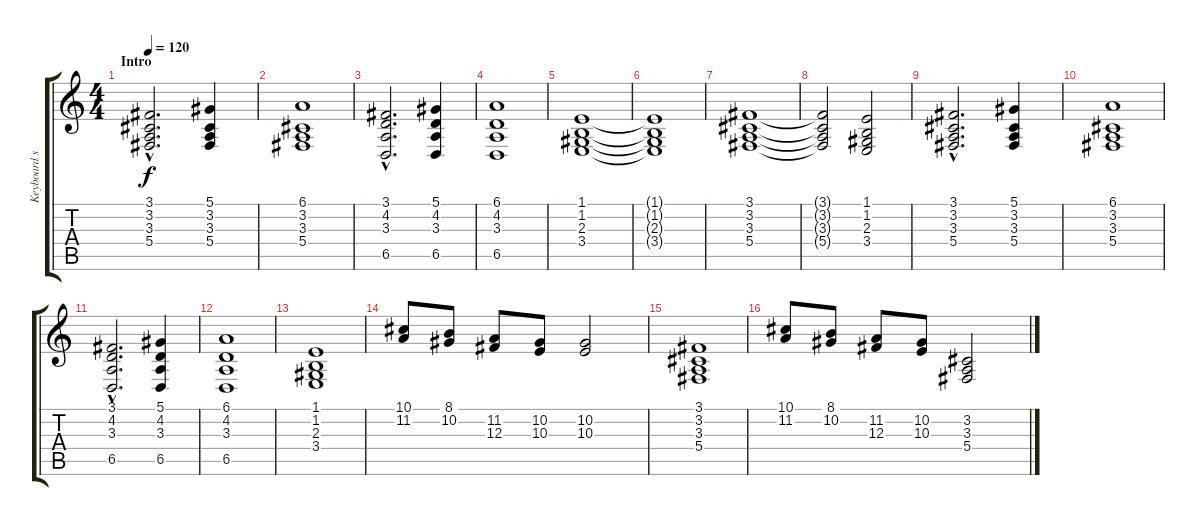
\track ("Keyboard strings" "Keyboard s") {instrument stringensemble1}
\staff {score tabs}
\tuning (Eb4 Bb3 Gb3 Db3 Ab2 Eb2) {hide}
\ts (4 4)
\section ("" "Intro")
\tempo 120
\clef g2
\ks c
(3.1{hac} 3.2{hac} 3.3{hac} 5.4{hac}).2{d dy f instrument stringensemble1} (5.1 3.2 3.3 5.4).4 |
(6.1 3.2 3.3 5.4).1 |
(3.1{hac} 4.2{hac} 3.3{hac} 6.5{hac}).2{d} (5.1 4.2 3.3 6.5).4 |
(6.1 4.2 3.3 6.5).1 |
(1.1 1.2 2.3 3.4).1 |
(1.1{t} 1.2{t} 2.3{t} 3.4{t}).1 |
(3.1 3.2 3.3 5.4).1 |
(3.1{t} 3.2{t} 3.3{t} 5.4{t}).2 (1.1 1.2 2.3 3.4).2 |
(3.1{hac} 3.2{hac} 3.3{hac} 5.4{hac}).2{d} (5.1 3.2 3.3 5.4).4 |
(6.1 3.2 3.3 5.4).1 |
(3.1{hac} 4.2{hac} 3.3{hac} 6.5{hac}).2{d} (5.1 4.2 3.3 6.5).4 |
(6.1 4.2 3.3 6.5).1 |
(1.1 1.2 2.3 3.4).1 |
(10.1 11.2).8 (8.1 10.2).8 (11.2 12.3).8 (10.2 10.3).8 (10.2 10.3).2 |
(3.1 3.2 3.3 5.4).1 |
(10.1 11.2).8 (8.1 10.2).8 (11.2 12.3).8 (10.2 10.3).8 (3.2 3.3 5.4).2
